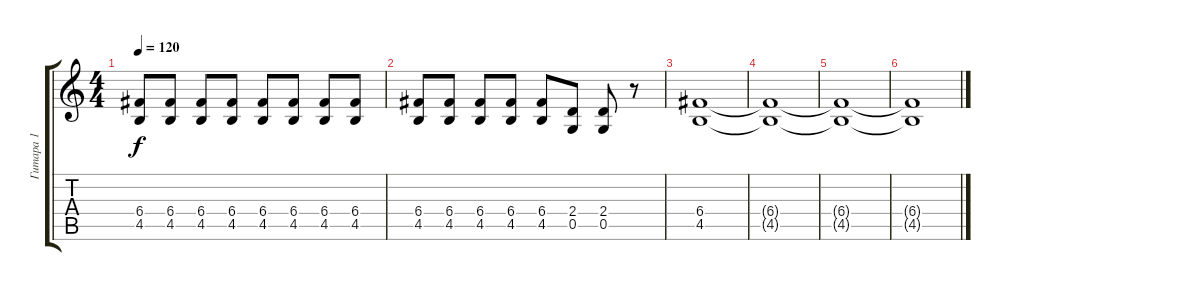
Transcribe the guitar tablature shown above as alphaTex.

\track ("Гитара 1" "Гитара 1") {instrument overdrivenguitar}
\staff {score tabs}
\tuning (D4 A3 F3 C3 G2 D2) {hide}
\ts (4 4)
\tempo 120
\clef g2
\ks c
(6.4 4.5).8{dy f} (6.4 4.5).8 (6.4 4.5).8 (6.4 4.5).8 (6.4 4.5).8 (6.4 4.5).8 (6.4 4.5).8 (6.4 4.5).8 |
(6.4 4.5).8 (6.4 4.5).8 (6.4 4.5).8 (6.4 4.5).8 (6.4 4.5).8 (2.4 0.5).8 (2.4 0.5).8 r.8 |
(6.4 4.5).1 |
(6.4{t} 4.5{t}).1 |
(6.4{t} 4.5{t}).1 |
(6.4{t} 4.5{t}).1
